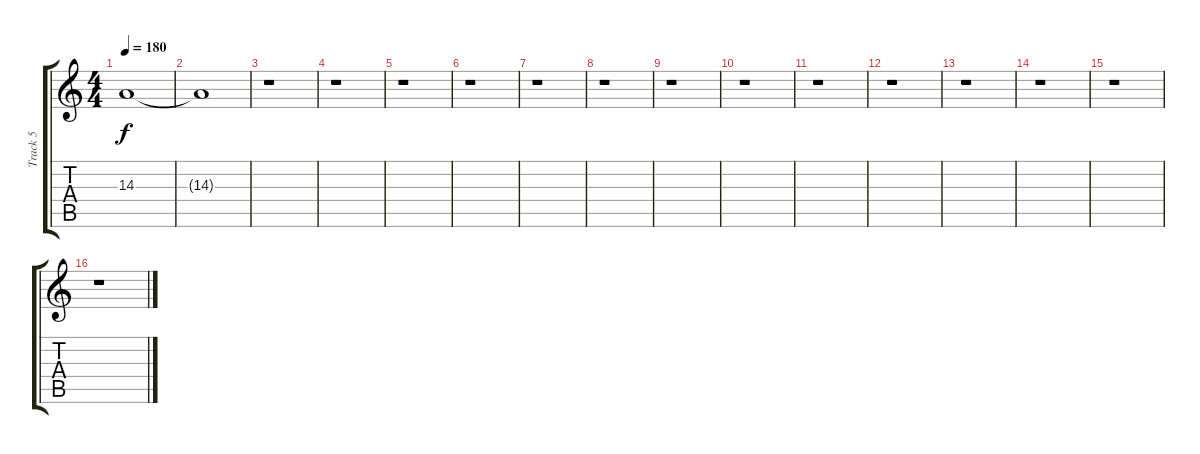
\track ("Track 5" "Track 5") {instrument violin}
\staff {score tabs}
\tuning (E4 B3 G3 D3 A2 D2) {hide}
\ts (4 4)
\tempo 180
\clef g2
\ks c
14.3.1{dy f} |
14.3{t}.1 |
r.1 |
r.1 |
r.1 |
r.1 |
r.1 |
r.1 |
r.1 |
r.1 |
r.1 |
r.1 |
r.1 |
r.1 |
r.1 |
r.1
